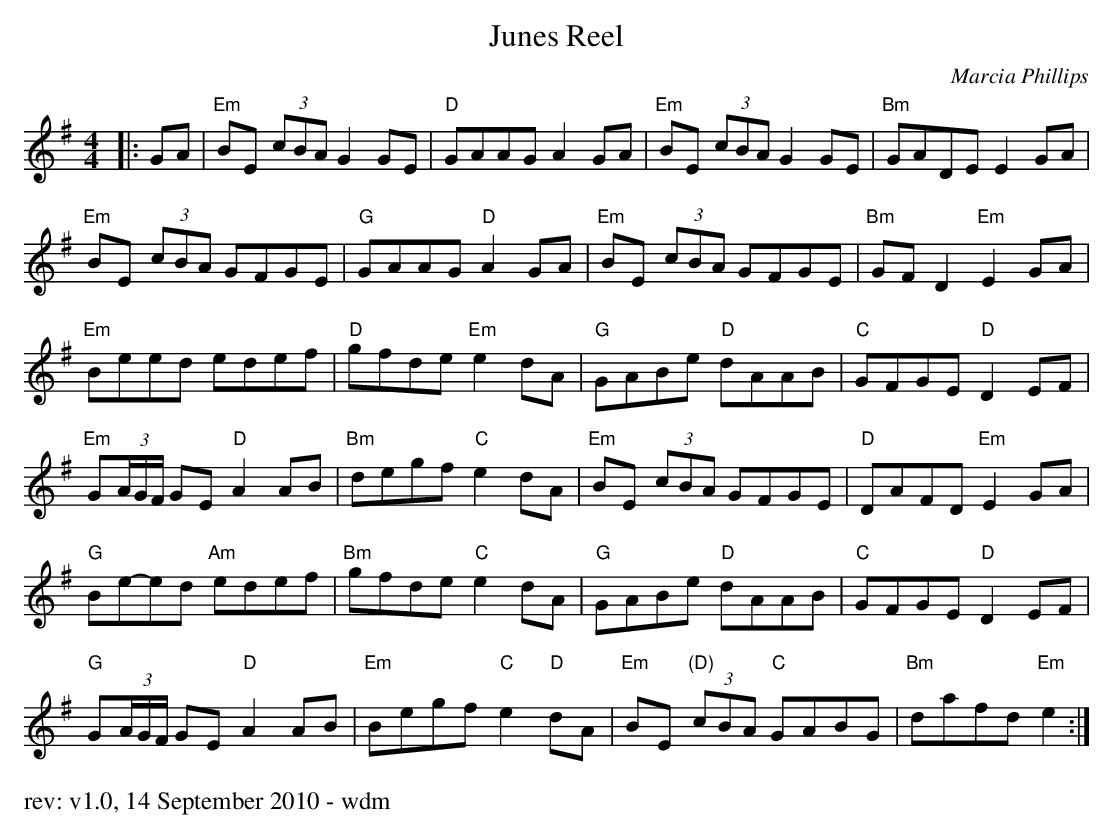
X:1
T: Junes Reel
C: Marcia Phillips
M: 4/4
K: Gmaj
|:GA |\
"Em"BE (3cBA G2 GE | "D"GAAG A2 GA | "Em"BE (3cBA G2 GE | "Bm"GADE E2 GA |
"Em"BE (3cBA GFGE | "G"GAAG "D"A2 GA | "Em"BE (3cBA GFGE | "Bm"GF D2 "Em"E2 GA |
"Em"Beed edef | "D"gfde "Em"e2 dA | "G"GABe "D"dAAB | "C"GFGE "D"D2 EF |
"Em"G(3A/G/F/ GE "D"A2 AB | "Bm"degf "C"e2 dA | "Em"BE (3cBA GFGE | "D"DAFD "Em"E2 GA |
"G"Be-ed "Am"edef | "Bm"gfde "C"e2 dA | "G"GABe "D"dAAB | "C"GFGE "D"D2 EF |
"G"G(3A/G/F/ GE "D"A2 AB | "Em"Begf "C"e2 "D"dA | "Em"BE "(D)"(3cBA "C"GABG | "Bm"dafd "Em"e2 :|
